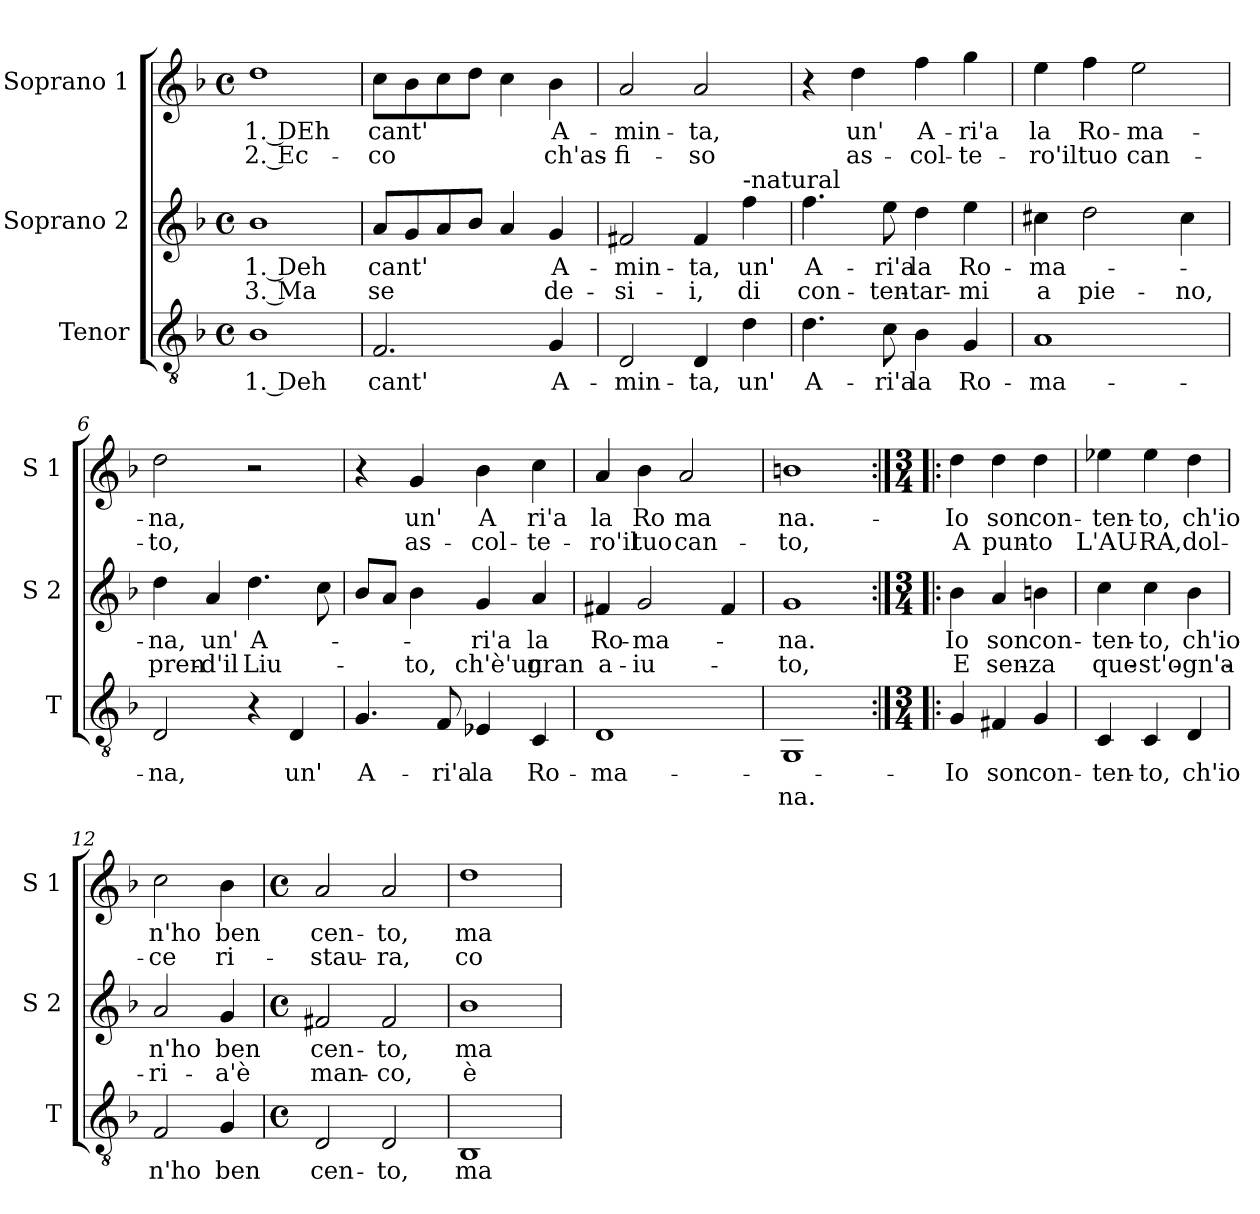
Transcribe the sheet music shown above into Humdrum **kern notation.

**kern	**text	**text	**kern	**text	**text	**kern	**text	**text
*part3	*part3	*part3	*part2	*part2	*part2	*part1	*part1	*part1
*staff3	*staff3	*staff3	*staff2	*staff2	*staff2	*staff1	*staff1	*staff1
*I"Tenor	*	*	*I"Soprano 2	*	*	*I"Soprano 1	*	*
*I'T	*	*	*I'S 2	*	*	*I'S 1	*	*
*clefGv2	*	*	*clefG2	*	*	*clefG2	*	*
*k[b-]	*	*	*k[b-]	*	*	*k[b-]	*	*
*F:	*	*	*F:	*	*	*F:	*	*
*M4/4	*	*	*M4/4	*	*	*M4/4	*	*
*met(c)	*	*	*met(c)	*	*	*met(c)	*	*
=1	=1	=1	=1	=1	=1	=1	=1	=1
!	!LO:LY:b	!	!	!LO:LY:b	!LO:LY:b	!	!LO:LY:b	!LO:LY:b
1B-	1. Deh	.	1b-	1. Deh	3. Ma	1dd	1. DEh	2. Ec-
=2	=2	=2	=2	=2	=2	=2	=2	=2
!	!LO:LY:b	!	!	!LO:LY:b	!LO:LY:b	!	!LO:LY:b	!LO:LY:b
2.F/	cant'	.	8a/L	cant'	se	8cc\L	cant'	-co
.	.	.	8g/	.	.	8b-\	.	.
.	.	.	8a/	.	.	8cc\	.	.
.	.	.	8b-/J	.	.	8dd\J	.	.
.	.	.	4a/	.	.	4cc\	.	.
!	!LO:LY:b	!	!	!LO:LY:b	!LO:LY:b	!	!LO:LY:b	!LO:LY:b
4G/	A-	.	4g/	A-	de-	4b-\	A-	ch'as-
=3	=3	=3	=3	=3	=3	=3	=3	=3
!	!LO:LY:b	!	!	!LO:LY:b	!LO:LY:b	!	!LO:LY:b	!LO:LY:b
2D/	-min-	.	2f#X/	-min-	-si-	2a/	-min-	-fi-
!	!LO:LY:b	!	!	!LO:LY:b	!LO:LY:b	!	!LO:LY:b	!LO:LY:b
4D/	-ta,	.	4f#/	-ta,	-i,	2a/	-ta,	-so
!	!	!	!LO:TX:a:t=-natural	!	!	!	!	!
!	!LO:LY:b	!	!	!LO:LY:b	!LO:LY:b	!	!	!
4d\	un'	.	4ff\	un'	di	.	.	.
=4	=4	=4	=4	=4	=4	=4	=4	=4
!	!LO:LY:b	!	!	!LO:LY:b	!LO:LY:b	!	!	!
4.d\	A-	.	4.ff\	A-	con-	4r	.	.
!	!	!	!	!	!	!	!LO:LY:b	!LO:LY:b
.	.	.	.	.	.	4dd\	un'	as-
!	!LO:LY:b	!	!	!LO:LY:b	!LO:LY:b	!	!	!
8c\	-ri'a	.	8ee\	-ri'a	-ten-	.	.	.
!	!LO:LY:b	!	!	!LO:LY:b	!LO:LY:b	!	!LO:LY:b	!LO:LY:b
4B-\	la	.	4dd\	la	-tar-	4ff\	A-	-col-
!	!LO:LY:b	!	!	!LO:LY:b	!LO:LY:b	!	!LO:LY:b	!LO:LY:b
4G/	Ro-	.	4ee\	Ro-	-mi	4gg\	-ri'a	-te-
!!LO:LB:g=z
=5	=5	=5	=5	=5	=5	=5	=5	=5
!	!LO:LY:b	!	!	!LO:LY:b	!LO:LY:b	!	!LO:LY:b	!LO:LY:b
1A	-ma-	.	4cc#X\	-ma-	a	4ee\	la	-ro'il
!	!	!	!	!	!LO:LY:b	!	!LO:LY:b	!LO:LY:b
.	.	.	2dd\	.	pie-	4ff\	Ro-	tuo
!	!	!	!	!	!	!	!LO:LY:b	!LO:LY:b
.	.	.	.	.	.	2ee\	-ma-	can-
!	!	!	!	!	!LO:LY:b	!	!	!
.	.	.	4cc#\	.	-no,	.	.	.
=6	=6	=6	=6	=6	=6	=6	=6	=6
!	!LO:LY:b	!	!	!LO:LY:b	!LO:LY:b	!	!LO:LY:b	!LO:LY:b
2D/	-na,	.	4dd\	-na,	pren-	2dd\	-na,	-to,
!	!	!	!	!LO:LY:b	!LO:LY:b	!	!	!
.	.	.	4a/	un'	-d'il	.	.	.
!	!	!	!	!LO:LY:b	!LO:LY:b	!	!	!
4r	.	.	4.dd\	A-	Liu-	2r	.	.
!	!LO:LY:b	!	!	!	!	!	!	!
4D/	un'	.	.	.	.	.	.	.
.	.	.	8cc\	.	.	.	.	.
=7	=7	=7	=7	=7	=7	=7	=7	=7
!	!LO:LY:b	!	!	!	!	!	!	!
4.G/	A-	.	8b-/L	.	.	4r	.	.
.	.	.	8a/J	.	.	.	.	.
!	!	!	!	!	!LO:LY:b	!	!LO:LY:b	!LO:LY:b
.	.	.	4b-\	.	-to,	4g/	un'	as-
!	!LO:LY:b	!	!	!	!	!	!	!
8F/	-ri'a	.	.	.	.	.	.	.
!	!LO:LY:b	!	!	!LO:LY:b	!LO:LY:b	!	!LO:LY:b	!LO:LY:b
4E-X/	la	.	4g/	-ri'a	ch'è'un	4b-\	A	-col-
!	!LO:LY:b	!	!	!LO:LY:b	!LO:LY:b	!	!LO:LY:b	!LO:LY:b
4C/	Ro-	.	4a/	la	gran	4cc\	ri'a	-te-
=8	=8	=8	=8	=8	=8	=8	=8	=8
!	!LO:LY:b	!	!	!LO:LY:b	!LO:LY:b	!	!LO:LY:b	!LO:LY:b
1D	-ma-	.	4f#X/	Ro-	a-	4a/	la	-ro'il
!	!	!	!	!LO:LY:b	!LO:LY:b	!	!LO:LY:b	!LO:LY:b
.	.	.	2g/	-ma-	-iu-	4b-\	Ro	tuo
!	!	!	!	!	!	!	!LO:LY:b	!LO:LY:b
.	.	.	.	.	.	2a/	ma	can-
.	.	.	4f#/	.	.	.	.	.
!!LO:LB:g=z
=9	=9	=9	=9	=9	=9	=9	=9	=9
!	!	!LO:LY:b	!	!LO:LY:b	!LO:LY:b	!	!LO:LY:b	!LO:LY:b
1GG	.	na.	1g	-na.	-to,	1bn	na.-	-to,
=10:|!|:	=10:|!|:	=10:|!|:	=10:|!|:	=10:|!|:	=10:|!|:	=10:|!|:	=10:|!|:	=10:|!|:
*M3/4	*	*	*M3/4	*	*	*M3/4	*	*
!	!LO:LY:b	!	!	!LO:LY:b	!LO:LY:b	!	!LO:LY:b	!LO:LY:b
4G/	-Io	.	4b-\	Io	E	4dd\	-Io	A
!	!LO:LY:b	!	!	!LO:LY:b	!LO:LY:b	!	!LO:LY:b	!LO:LY:b
4F#X/	son	.	4a/	son	sen-	4dd\	son	pun-
!	!LO:LY:b	!	!	!LO:LY:b	!LO:LY:b	!	!LO:LY:b	!LO:LY:b
4G/	con-	.	4bn\	con-	-za	4dd\	con-	-to
=11	=11	=11	=11	=11	=11	=11	=11	=11
!	!LO:LY:b	!	!	!LO:LY:b	!LO:LY:b	!	!LO:LY:b	!LO:LY:b
4C/	-ten-	.	4cc\	-ten-	que-	4ee-X\	-ten-	L'AU-
!	!LO:LY:b	!	!	!LO:LY:b	!LO:LY:b	!	!LO:LY:b	!LO:LY:b
4C/	-to,	.	4cc\	-to,	-st'o-	4ee-\	-to,	-RA,
!	!LO:LY:b	!	!	!LO:LY:b	!LO:LY:b	!	!LO:LY:b	!LO:LY:b
4D/	ch'io	.	4b-\	ch'io	-gn'a-	4dd\	ch'io	dol-
=12	=12	=12	=12	=12	=12	=12	=12	=12
!	!LO:LY:b	!	!	!LO:LY:b	!LO:LY:b	!	!LO:LY:b	!LO:LY:b
2F/	n'ho	.	2a/	n'ho	-ri-	2cc\	n'ho	-ce
!	!LO:LY:b	!	!	!LO:LY:b	!LO:LY:b	!	!LO:LY:b	!LO:LY:b
4G/	ben	.	4g/	ben	-a'è	4b-\	ben	ri-
!!LO:PB:g=z
=13	=13	=13	=13	=13	=13	=13	=13	=13
*M4/4	*	*	*M4/4	*	*	*M4/4	*	*
*met(c)	*	*	*met(c)	*	*	*met(c)	*	*
!	!LO:LY:b	!	!	!LO:LY:b	!LO:LY:b	!	!LO:LY:b	!LO:LY:b
2D/	cen-	.	2f#X/	cen-	man-	2a/	cen-	-stau-
!	!LO:LY:b	!	!	!LO:LY:b	!LO:LY:b	!	!LO:LY:b	!LO:LY:b
2D/	-to,	.	2f#/	-to,	-co,	2a/	-to,	-ra,
=14	=14	=14	=14	=14	=14	=14	=14	=14
!	!LO:LY:b	!	!	!LO:LY:b	!LO:LY:b	!	!LO:LY:b	!LO:LY:b
1BB-	ma	.	1b-	ma	è	1dd	ma	co-
=	=	=	=	=	=	=	=	=
*-	*-	*-	*-	*-	*-	*-	*-	*-
